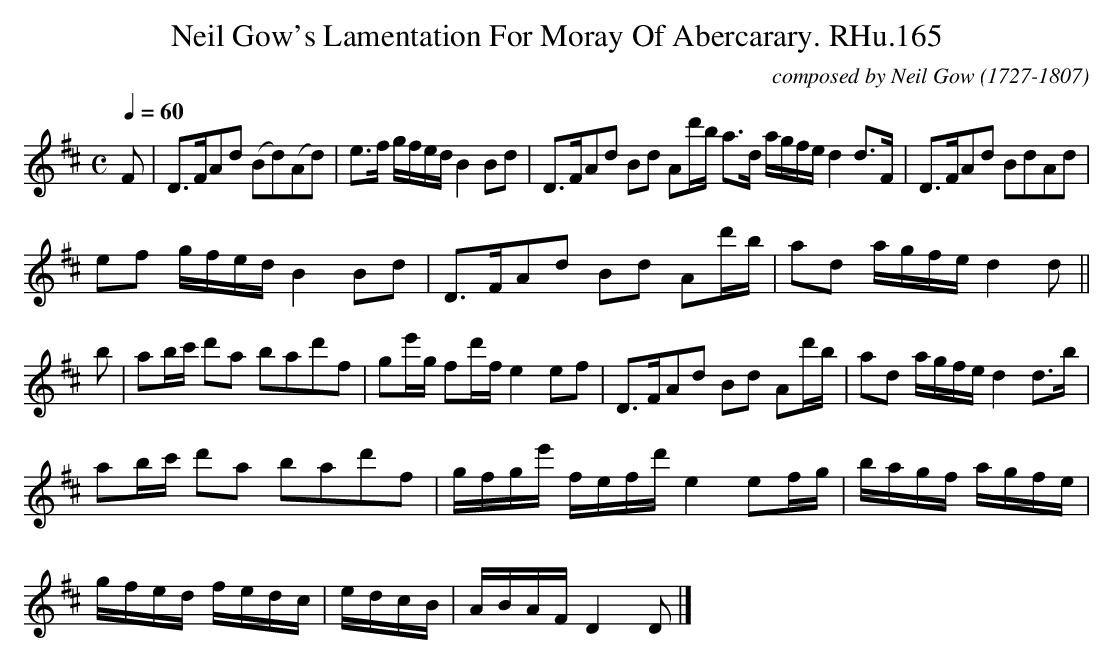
X:1
T:Neil Gow's Lamentation For Moray Of Abercarary. RHu.165
C:composed by Neil Gow (1727-1807)
L:1/8
M:C
Q:1/4=60
K:D
F|D>FAd (Bd)(Ad)|e>f g/f/e/d/ B2Bd|\
D>FAd Bd Ad'/b/ a>d a/g/f/e/d2d>F|D>FAd BdAd|!
ef g/f/e/d/ B2Bd|D>FAd Bd Ad'/b/|ad a/g/f/e/d2d||!
b|ab/c'/ d'a bad'f|ge'/g/ fd'/f/ e2 ef|\
D>FAd Bd Ad'/b/|ad a/g/f/e/ d2d>b|!
ab/c'/ d'a bad'f|g/f/g/e'/ f/e/f/d'/ e2ef/g/|\
b/a/g/f/ a/g/f/e/|!
g/f/e/d/ f/e/d/c/|\
e/d/c/B/|A/B/A/F/D2D|]
